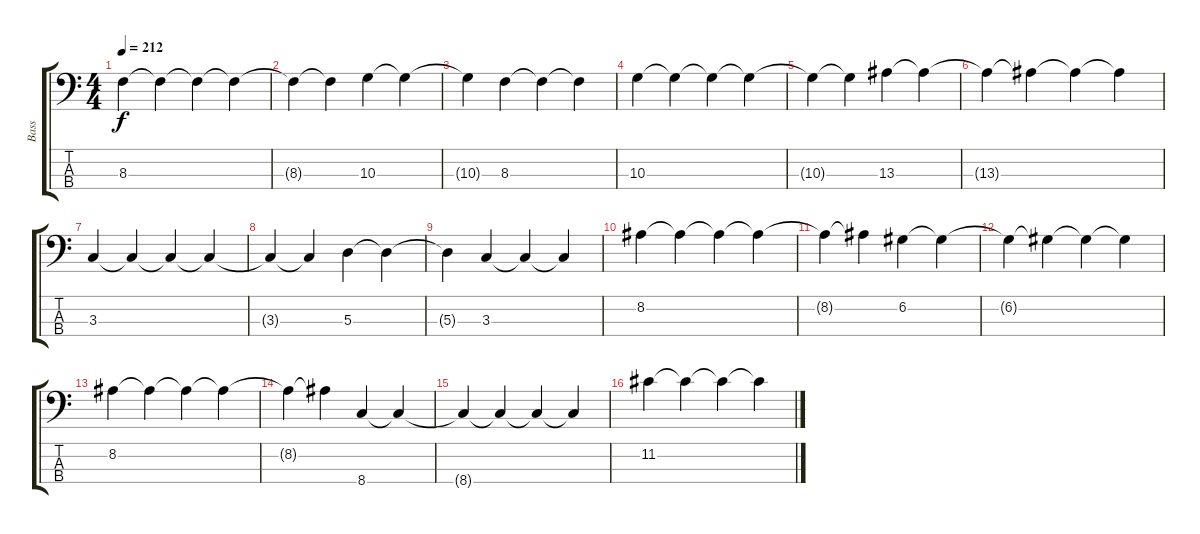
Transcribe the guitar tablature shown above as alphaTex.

\track ("Bass" "Bass") {instrument acousticguitarnylon}
\staff {score tabs}
\tuning (G2 D2 A1 E1) {hide}
\ts (4 4)
\tempo 212
\clef f4
\ks c
8.3.4{dy f} 8.3{t}.4 8.3{t}.4 8.3{t}.4 |
8.3{t}.4 8.3{t}.4 10.3.4 10.3{t}.4 |
10.3{t}.4 8.3.4 8.3{t}.4 8.3{t}.4 |
10.3.4 10.3{t}.4 10.3{t}.4 10.3{t}.4 |
10.3{t}.4 10.3{t}.4 13.3.4 13.3{t}.4 |
13.3{t}.4 13.3{t}.4 13.3{t}.4 13.3{t}.4 |
3.3.4 3.3{t}.4 3.3{t}.4 3.3{t}.4 |
3.3{t}.4 3.3{t}.4 5.3.4 5.3{t}.4 |
5.3{t}.4 3.3.4 3.3{t}.4 3.3{t}.4 |
8.2.4 8.2{t}.4 8.2{t}.4 8.2{t}.4 |
8.2{t}.4 8.2{t}.4 6.2.4 6.2{t}.4 |
6.2{t}.4 6.2{t}.4 6.2{t}.4 6.2{t}.4 |
8.2.4 8.2{t}.4 8.2{t}.4 8.2{t}.4 |
8.2{t}.4 8.2{t}.4 8.4.4 8.4{t}.4 |
8.4{t}.4 8.4{t}.4 8.4{t}.4 8.4{t}.4 |
11.2.4 11.2{t}.4 11.2{t}.4 11.2{t}.4
